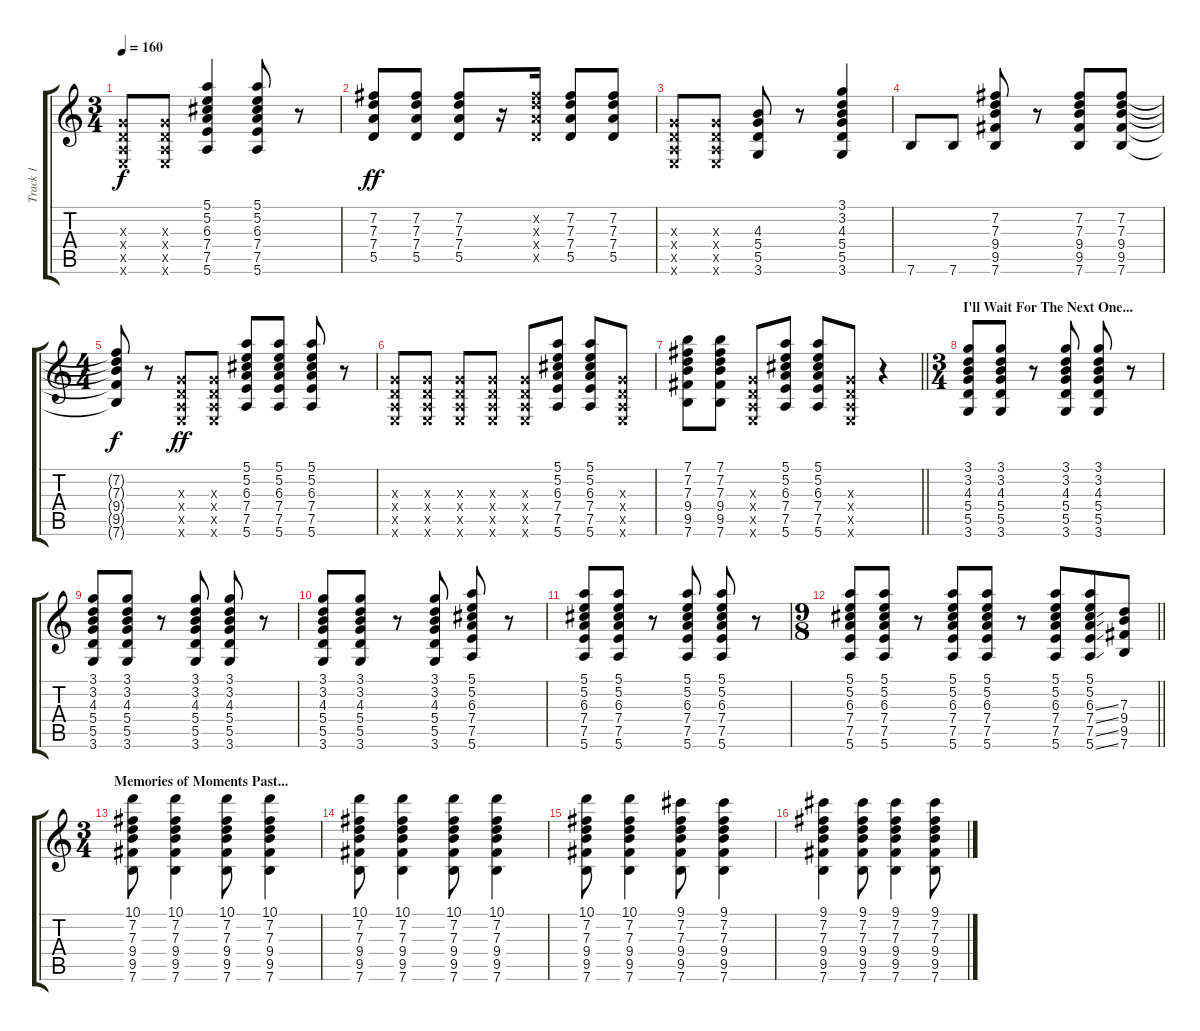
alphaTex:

\track ("Track 1" "Track 1") {instrument electricguitarjazz}
\staff {score tabs}
\tuning (E4 B3 G3 D3 A2 E2) {hide}
\ts (3 4)
\tempo 160
\clef g2
\ks c
(0.3{x} 0.4{x} 0.5{x} 0.6{x}).8{dy f} (0.3{x} 0.4{x} 0.5{x} 0.6{x}).8 (5.1 5.2 6.3 7.4 7.5 5.6).4 (5.1 5.2 6.3 7.4 7.5 5.6).8 r.8 |
(7.2 7.3 7.4 5.5).8{dy ff} (7.2 7.3 7.4 5.5).8 (7.2 7.3 7.4 5.5).8 r.16 (7.2{x} 7.3{x} 7.4{x} 5.5{x}).16 (7.2 7.3 7.4 5.5).8 (7.2 7.3 7.4 5.5).8 |
(0.3{x} 0.4{x} 0.5{x} 0.6{x}).8 (0.3{x} 0.4{x} 0.5{x} 0.6{x}).8 (4.3 5.4 5.5 3.6).8 r.8 (3.1 3.2 4.3 5.4 5.5 3.6).4 |
7.6.8 7.6.8 (7.2 7.3 9.4 9.5 7.6).8 r.8 (7.2 7.3 9.4 9.5 7.6).8 (7.2 7.3 9.4 9.5 7.6).8 |
\ts (4 4)
(7.2{t} 7.3{t} 9.4{t} 9.5{t} 7.6{t}).8{dy f} r.8 (0.3{x} 0.4{x} 0.5{x} 0.6{x}).8{dy ff} (0.3{x} 0.4{x} 0.5{x} 0.6{x}).8 (5.1 5.2 6.3 7.4 7.5 5.6).8 (5.1 5.2 6.3 7.4 7.5 5.6).8 (5.1 5.2 6.3 7.4 7.5 5.6).8 r.8 |
(0.3{x} 0.4{x} 0.5{x} 0.6{x}).8 (0.3{x} 0.4{x} 0.5{x} 0.6{x}).8 (0.3{x} 0.4{x} 0.5{x} 0.6{x}).8 (0.3{x} 0.4{x} 0.5{x} 0.6{x}).8 (0.3{x} 0.4{x} 0.5{x} 0.6{x}).8 (5.1 5.2 6.3 7.4 7.5 5.6).8 (5.1 5.2 6.3 7.4 7.5 5.6).8 (0.3{x} 0.4{x} 0.5{x} 0.6{x}).8 |
\barLineRight lightlight
(7.1 7.2 7.3 9.4 9.5 7.6).8 (7.1 7.2 7.3 9.4 9.5 7.6).8 (0.3{x} 0.4{x} 0.5{x} 0.6{x}).8 (5.1 5.2 6.3 7.4 7.5 5.6).8 (5.1 5.2 6.3 7.4 7.5 5.6).8 (0.3{x} 0.4{x} 0.5{x} 0.6{x}).8 r.4 |
\ts (3 4)
\section ("" "I'll Wait For The Next One...")
(3.1 3.2 4.3 5.4 5.5 3.6).8 (3.1 3.2 4.3 5.4 5.5 3.6).8 r.8 (3.1 3.2 4.3 5.4 5.5 3.6).8 (3.1 3.2 4.3 5.4 5.5 3.6).8 r.8 |
(3.1 3.2 4.3 5.4 5.5 3.6).8 (3.1 3.2 4.3 5.4 5.5 3.6).8 r.8 (3.1 3.2 4.3 5.4 5.5 3.6).8 (3.1 3.2 4.3 5.4 5.5 3.6).8 r.8 |
(3.1 3.2 4.3 5.4 5.5 3.6).8 (3.1 3.2 4.3 5.4 5.5 3.6).8 r.8 (3.1 3.2 4.3 5.4 5.5 3.6).8 (5.1 5.2 6.3 7.4 7.5 5.6).8 r.8 |
(5.1 5.2 6.3 7.4 7.5 5.6).8 (5.1 5.2 6.3 7.4 7.5 5.6).8 r.8 (5.1 5.2 6.3 7.4 7.5 5.6).8 (5.1 5.2 6.3 7.4 7.5 5.6).8 r.8 |
\ts (9 8)
\barLineRight lightlight
(5.1 5.2 6.3 7.4 7.5 5.6).8 (5.1 5.2 6.3 7.4 7.5 5.6).8 r.8 (5.1 5.2 6.3 7.4 7.5 5.6).8 (5.1 5.2 6.3 7.4 7.5 5.6).8 r.8 (5.1 5.2 6.3 7.4 7.5 5.6).8 (5.1 5.2 6.3{ss} 7.4{ss} 7.5{ss} 5.6{ss}).8 (7.3 9.4 9.5 7.6).8 |
\ts (3 4)
\section ("" "Memories of Moments Past...")
(10.1 7.2 7.3 9.4 9.5 7.6).8 (10.1 7.2 7.3 9.4 9.5 7.6).4 (10.1 7.2 7.3 9.4 9.5 7.6).8 (10.1 7.2 7.3 9.4 9.5 7.6).4 |
(10.1 7.2 7.3 9.4 9.5 7.6).8 (10.1 7.2 7.3 9.4 9.5 7.6).4 (10.1 7.2 7.3 9.4 9.5 7.6).8 (10.1 7.2 7.3 9.4 9.5 7.6).4 |
(10.1 7.2 7.3 9.4 9.5 7.6).8 (10.1 7.2 7.3 9.4 9.5 7.6).4 (9.1 7.2 7.3 9.4 9.5 7.6).8 (9.1 7.2 7.3 9.4 9.5 7.6).4 |
(9.1 7.2 7.3 9.4 9.5 7.6).4 (9.1 7.2 7.3 9.4 9.5 7.6).8 (9.1 7.2 7.3 9.4 9.5 7.6).4 (9.1 7.2 7.3 9.4 9.5 7.6).8
